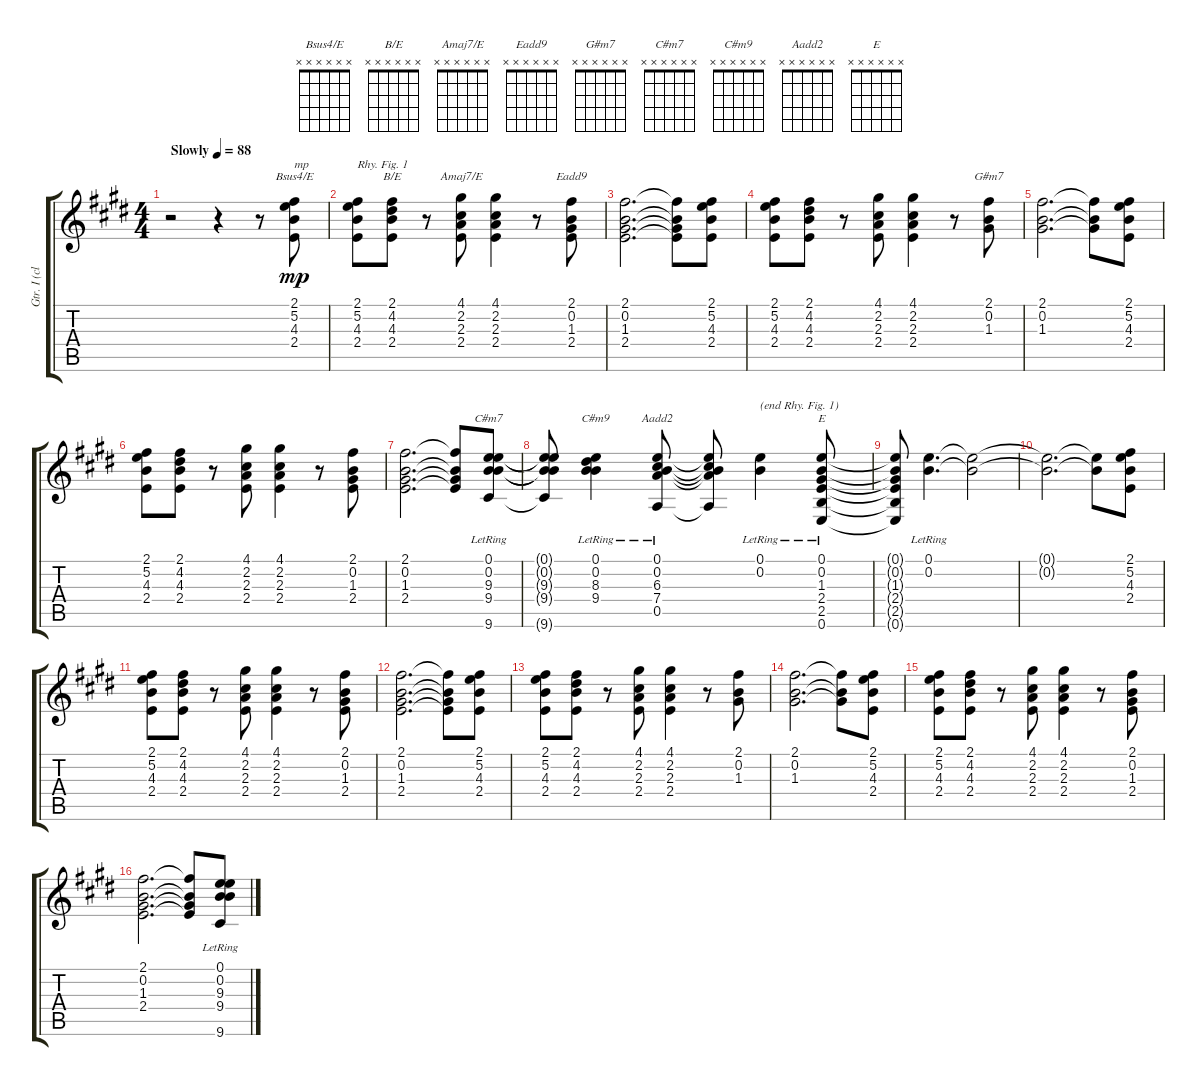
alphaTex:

\track ("Gtr. I (clean tone w/chorus)" "Gtr. I (cl") {instrument electricguitarclean}
\staff {score tabs}
\tuning (E4 B3 G3 D3 A2 E2) {hide}
\chord ("Bsus4/E" x x x x x x)
\chord ("B/E" x x x x x x)
\chord ("Amaj7/E" x x x x x x)
\chord ("Eadd9" x x x x x x)
\chord ("G#m7" x x x x x x)
\chord ("C#m7" x x x x x x)
\chord ("C#m9" x x x x x x)
\chord ("Aadd2" x x x x x x)
\chord ("E" x x x x x x)
\ts (4 4)
\tempo (88 "Slowly")
\clef g2
\ks e
r.2{dy mp instrument electricguitarclean} r.4 r.8 (2.1 5.2 4.3 2.4).8{ch "Bsus4/E" txt "mp"} |
(2.1 5.2 4.3 2.4).8{txt "Rhy. Fig. 1"} (2.1 4.2 4.3 2.4).8{ch "B/E"} r.8 (4.1 2.2 2.3 2.4).8{ch "Amaj7/E"} (4.1 2.2 2.3 2.4).4 r.8 (2.1 0.2 1.3 2.4).8{ch "Eadd9"} |
(2.1 0.2 1.3 2.4).2{d} (2.1{t} 0.2{t} 1.3{t} 2.4{t}).8 (2.1 5.2 4.3 2.4).8 |
(2.1 5.2 4.3 2.4).8 (2.1 4.2 4.3 2.4).8 r.8 (4.1 2.2 2.3 2.4).8 (4.1 2.2 2.3 2.4).4 r.8 (2.1 0.2 1.3).8{ch "G#m7"} |
(2.1 0.2 1.3).2{d} (2.1{t} 0.2{t} 1.3{t}).8 (2.1 5.2 4.3 2.4).8 |
(2.1 5.2 4.3 2.4).8 (2.1 4.2 4.3 2.4).8 r.8 (4.1 2.2 2.3 2.4).8 (4.1 2.2 2.3 2.4).4 r.8 (2.1 0.2 1.3 2.4).8 |
(2.1 0.2 1.3 2.4).2{d} (2.1{t} 0.2{t} 1.3{t} 2.4{t}).8 (0.1{lr} 0.2{lr} 9.3{lr} 9.4{lr} 9.6{lr}).8{ch "C#m7"} |
(0.1{t} 0.2{t} 9.3{t} 9.4{t} 9.6{t}).8 (0.1{lr} 0.2{lr} 8.3{lr} 9.4{lr}).4{ch "C#m9"} (0.1{lr} 0.2{lr} 6.3{lr} 7.4{lr} 0.5{lr}).8{ch "Aadd2"} (0.1{t} 0.2{t} 6.3{t} 7.4{t} 0.5{t}).8 (0.1{lr} 0.2{lr}).4{txt "(end Rhy. Fig. 1)"} (0.1{lr} 0.2{lr} 1.3{lr} 2.4{lr} 2.5{lr} 0.6{lr}).8{ch "E"} |
(0.1{t} 0.2{t} 1.3{t} 2.4{t} 2.5{t} 0.6{t}).8 (0.1{lr} 0.2{lr}).4{d} (0.1{t} 0.2{t}).2 |
(0.1{t} 0.2{t}).2{d} (0.1{t} 0.2{t}).8 (2.1 5.2 4.3 2.4).8 |
(2.1 5.2 4.3 2.4).8 (2.1 4.2 4.3 2.4).8 r.8 (4.1 2.2 2.3 2.4).8 (4.1 2.2 2.3 2.4).4 r.8 (2.1 0.2 1.3 2.4).8 |
(2.1 0.2 1.3 2.4).2{d} (2.1{t} 0.2{t} 1.3{t} 2.4{t}).8 (2.1 5.2 4.3 2.4).8 |
(2.1 5.2 4.3 2.4).8 (2.1 4.2 4.3 2.4).8 r.8 (4.1 2.2 2.3 2.4).8 (4.1 2.2 2.3 2.4).4 r.8 (2.1 0.2 1.3).8 |
(2.1 0.2 1.3).2{d} (2.1{t} 0.2{t} 1.3{t}).8 (2.1 5.2 4.3 2.4).8 |
(2.1 5.2 4.3 2.4).8 (2.1 4.2 4.3 2.4).8 r.8 (4.1 2.2 2.3 2.4).8 (4.1 2.2 2.3 2.4).4 r.8 (2.1 0.2 1.3 2.4).8 |
(2.1 0.2 1.3 2.4).2{d} (2.1{t} 0.2{t} 1.3{t} 2.4{t}).8 (0.1{lr} 0.2{lr} 9.3{lr} 9.4{lr} 9.6{lr}).8
